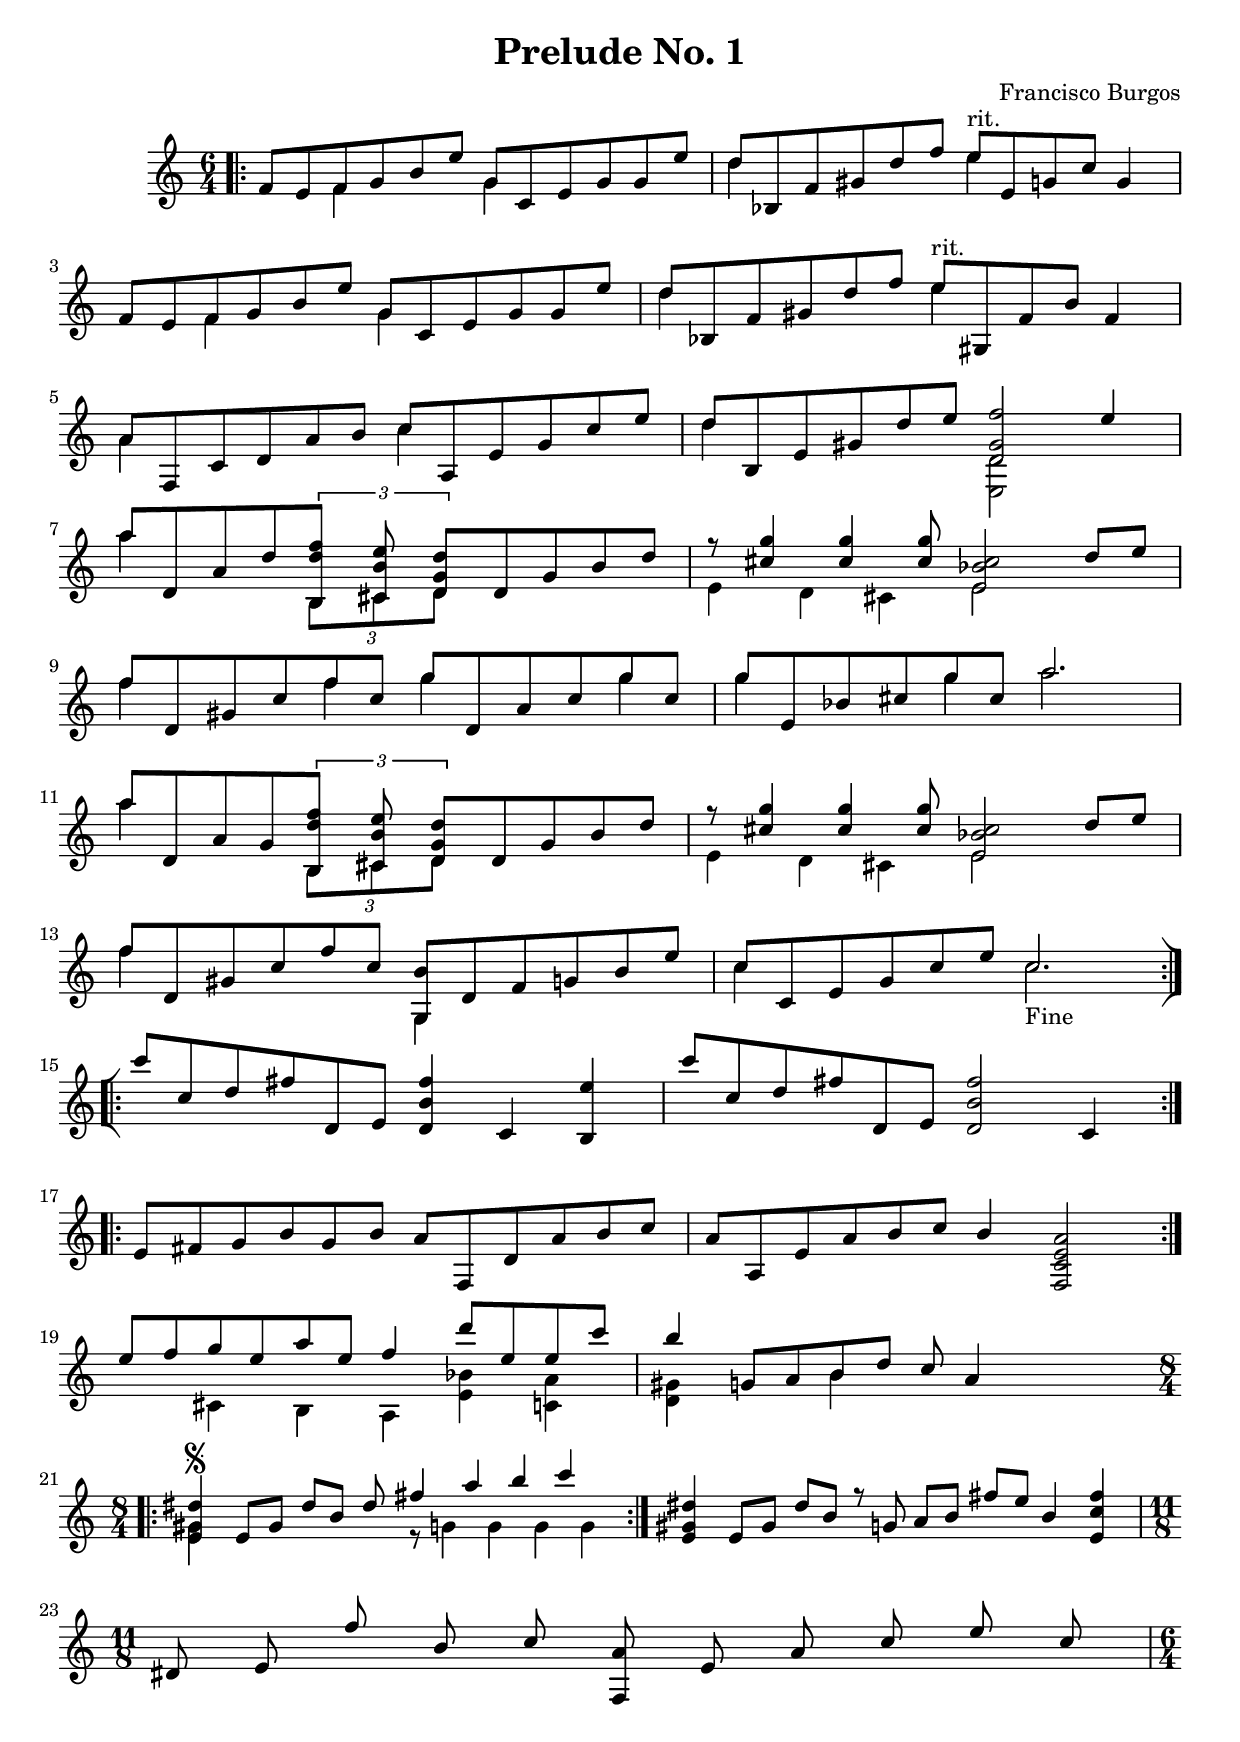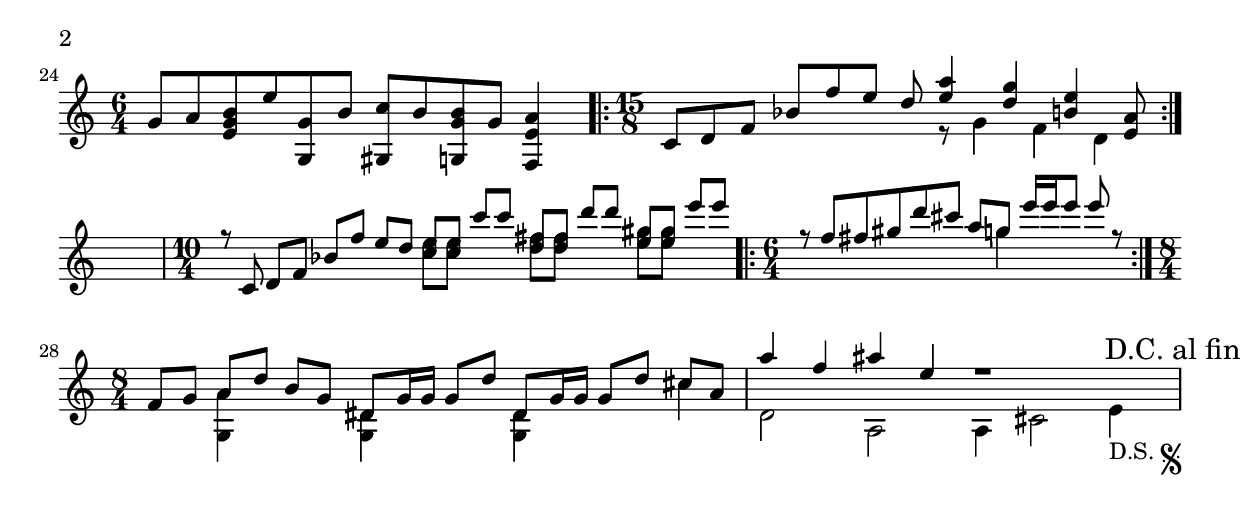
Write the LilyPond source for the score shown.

\version "2.18.2"
\header {
  title = "Prelude No. 1"
  composer = "Francisco Burgos"
}

\include "bbarred.ly"
#(define RH rightHandFinger)

#(define RH rightHandFinger)

<<
  {
    \time 6/4
    \key c \major
    
   
    <<
      \new Voice { \voiceOne
        \bar ".|:"
        f'8 e' f'8 g' b' e'' g' c' e' g' g' e'' |
        d'' bes f' gis' d'' f'' e''-"rit." e' g' c'' g'4 | \break
      }
      \new Voice { \voiceTwo
        s4 f'4 s4 g'4 s2 |
        d''4 s2 e''4 s2 |
      }
      \new Voice { \voiceThree
        |
        |
      }
      \new Voice { \voiceFour
        |
        |
      }
    >>
    <<
      \new Voice { \voiceOne
        f'8 e' f'8 g' b' e'' g' c' e' g' g' e'' |
        d'' bes f' gis' d'' f'' e''-"rit." gis f' b' f'4 | \break
      }
      \new Voice { \voiceTwo
        s4 f'4 s4 g'4 s2 |
        d''4 s2 e''4 s2 |
      }
      \new Voice { \voiceThree
        |
        |
      }
      \new Voice { \voiceFour
        |
        |
      }
    >>
    <<
      \new Voice { \voiceOne
        a'8 f c' d' a' b' c'' a e' g' c'' e''|
        d'' b e' gis' d'' e'' <d' gis' f''>2 e''4 | \break
      }
      \new Voice { \voiceTwo
        a'4 s2 c''4 s2 |
        d''4 s2 <e d'>2 s4 |
      }
      \new Voice { \voiceThree
        |
        |
      }
      \new Voice { \voiceFour
        |
        |
      }
    >>
    <<
      \new Voice { \voiceOne
        a''8[ d' a' d'' \tuplet 3/4 {<b d'' f''>] <cis' b' e''> <d' g' d''>[} d' g' b' d''] |
        r8 <cis'' g''>4 <cis'' g''>4 <cis'' g''>8 <e' bes' cis''>2  d''8 e'' | \break
      }
      \new Voice { \voiceTwo
        a''4 s4 \tuplet 3/4 {b8 cis' <d'>} s2 |
        e'4 d' cis' e'2 s4 |
      }
      \new Voice { \voiceThree
        |
        |
      }
      \new Voice { \voiceFour
        |
        |
      }
    >>
    <<
      \new Voice { \voiceOne
        f''8 d' gis' c'' f'' c'' g'' d' a' c'' g'' c''|
        g'' e' bes' cis'' g'' cis'' a''2. | \break
      }
      \new Voice { \voiceTwo
        f''4 s4 f''4 g''4 s4 g''4 |
        g''4 s4 g''4 a''2.|
      }
      \new Voice { \voiceThree
        |
        |
      }
      \new Voice { \voiceFour
        |
        |
      }
    >>
    <<
      \new Voice { \voiceOne
        a''8[ d' a' g' \tuplet 3/4 {<b d'' f''>] <cis' b' e''> <d' g' d''>[} d' g' b' d'']|
        r8 <cis'' g''>4 <cis'' g''>4 <cis'' g''>8 <e' bes' cis''>2 d''8 e'' | \break
      }
      \new Voice { \voiceTwo
        a''4 s4 \tuplet 3/4 {b8 cis' <d'>8} s2 |
        e'4 d' cis' e'2 s4|
      }
      \new Voice { \voiceThree
        |
        |
      }
      \new Voice { \voiceFour
        |
        |
      }
    >>
    <<
      \new Voice { \voiceOne
        f''8 d' gis' c'' f'' c'' <g b'> d' f' g' b' e''|
        c'' c' e' g' c'' e'' c''2. \bar ":|][|:" \break
      }
      \new Voice { \voiceTwo
        f''4 s2 <g>4 s2 |
        c''4 s2 c''2.-"Fine" |
      }
      \new Voice { \voiceThree
        |
        |
      }
      \new Voice { \voiceFour
        |
        |
      }
    >>
    <<
      \new Voice { \voiceOne
        c'''8 c'' d'' fis'' d' e' <d' b' fis''>4 c' <b e''> |
        c'''8 c'' d'' fis'' d' e' <d' b' fis''>2 c'4 \bar ":|.|:" \break
      }
      \new Voice { \voiceTwo
        |
        |
      }
      \new Voice { \voiceThree
        |
        |
      }
      \new Voice { \voiceFour
        |
        |
      }
    >>
    <<
      \new Voice { \voiceOne
        e'8 fis' g' b' g' b' a' f d' a' b' c'' |
        a' a e' a' b' c'' b'4 <f c' e' a'>2 \bar ":|." \break
      }
      \new Voice { \voiceTwo
        |
        |
      }
      \new Voice { \voiceThree
        |
        |
      }
      \new Voice { \voiceFour
        |
        |
      }
    >>
    <<
      \new Voice { \voiceOne
        e''8 f'' g'' e'' a'' e'' f''4  d'''8 e'' e'' c''' |
        b''4 g'8 a' b' d'' c'' a'4 s4. \bar ".|:" \break
      }
      \new Voice { \voiceTwo
        s4 cis' b a <e' bes'> <c' a'>  |
        <d' gis'>4 s4 b'4 s4. s4.  |
      }
      \new Voice { \voiceThree
        |
        |
      }
      \new Voice { \voiceFour
        |
        |
      }
    >>
    <<
      \new Voice { \voiceOne
        \time 8/4
        <e' gis' dis''>4\segno e'8 gis' dis''8 b' dis'' fis''4 a''4 b''4 c'''4 s8 \bar ":|."
        <e' gis' dis''>4 e'8 gis' dis'' b' r g' a' b' fis'' e'' b'4 <e' c'' fis''> | \break
      }
      \new Voice { \voiceTwo
        <e' gis'>4 s2 s8 r8 g'4 g' g' g'4 |
        |
      }
      \new Voice { \voiceThree
        |
        |
      }
      \new Voice { \voiceFour
        |
        |
      }
    >>
    <<
      \new Voice { \voiceOne
        \time 11/8
        dis'8 e' f'' b' c'' <f a'> e' a' c'' e''   c''| \break
      }
      \new Voice { \voiceTwo
        |
      }
      \new Voice { \voiceThree
        |
      }
      \new Voice { \voiceFour
        |
      }
    >>
    <<
      \new Voice { \voiceOne
        \time 6/4
        g' a' <e' g' b'> e'' <g g'> b' <gis c''> b' <g g' b'> g' <f e' a'>4 \bar ".|:"
        \time 15/8
        c'8 d' f' bes' f'' e'' d'' <e'' a''>4 <d'' g''> <b' e''> <e' a'>8 \bar ":|." \break
      }
      \new Voice { \voiceTwo
        s 1. |
        s2 s4. r8 g'4 f' d' s8 |
      }
      \new Voice { \voiceThree
        |
        |
      }
      \new Voice { \voiceFour
        |
        |
      }
    >>
    <<
      \new Voice { \voiceOne
        \time 10/4
        r8 c'8 d' f' bes' f'' e'' d'' <c'' e''> <c'' e''> c''' c''' <d'' fis''> <d'' fis''> d''' d''' <e'' gis''> <e'' gis''> e''' e''' \bar ".|:" 
        \time 6/4
        r8 f'' fis'' gis'' d''' cis''' a'' g'' e'''16 e''' e'''8 e''' r8 \bar ":|." \break
      }
      \new Voice { \voiceTwo
        s1 <c'' e''>8 <c'' e''>8 s4  <d'' fis''>8  <d'' fis''>8 s4 <e'' gis''>8 <e'' gis''>8 s4 |
        s2. s8 g''4 s4.|
      }
      \new Voice { \voiceThree
        |
        |
      }
      \new Voice { \voiceFour
        |
        |
      }
    >>
    <<
      \new Voice { \voiceOne
        \time 8/4
        f'8 g' a' d'' b' g' dis' g'16 g' g'8 d'' dis' g'16 g' g'8 d'' cis'' a' |
        a''4 f'' ais'' e'' r1 | \break
      }
      \new Voice { \voiceTwo
        s4 <g a'> s <g dis'> s  <g dis'> s4 cis''4 |
        d'2 a2 a4 cis'2 e'4-\markup  { D.S. \musicglyph #"scripts.segno" } | \mark "D.C. al fine"
      }
      \new Voice { \voiceThree
        |
        |
      }
      \new Voice { \voiceFour
        |
        |
      }
    >>
    <<
      \new Voice { \voiceOne
        |
        | \break
      }
      \new Voice { \voiceTwo
        |
        |
      }
      \new Voice { \voiceThree
        |
        |
      }
      \new Voice { \voiceFour
        |
        |
      }
    >>
  }
>>